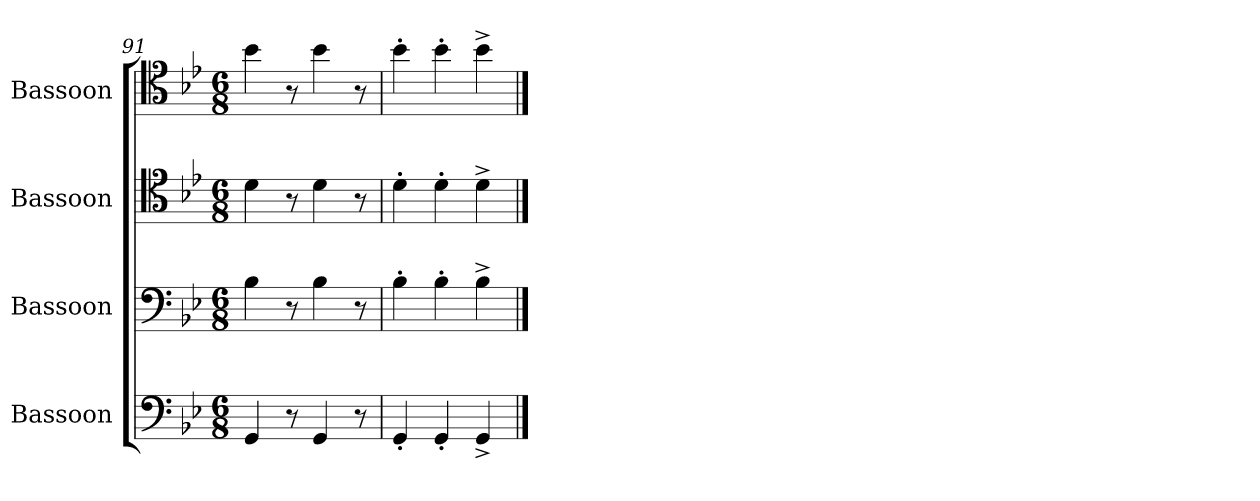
**kern	**kern	**kern	**kern
*part4	*part3	*part2	*part1
*staff4	*staff3	*staff2	*staff1
*I"Bassoon	*I"Bassoon	*I"Bassoon	*I"Bassoon
*I'Bsn.	*I'Bsn.	*I'Bsn.	*I'Bsn.
*clefF4	*clefF4	*clefC4	*clefC4
*k[b-e-]	*k[b-e-]	*k[b-e-]	*k[b-e-]
*M6/8	*M6/8	*M6/8	*M6/8
=91	=91	=91	=91
4GG/	4B-\	4d\	4b-\
8r	8r	8r	8r
4GG/	4B-\	4d\	4b-\
8r	8r	8r	8r
=92	=92	=92	=92
4GG'/	4B-'\	4d'\	4b-'\
4GG'/	4B-'\	4d'\	4b-'\
4GG^/	4B-^\	4d^\	4b-^\
==	==	==	==
*-	*-	*-	*-
